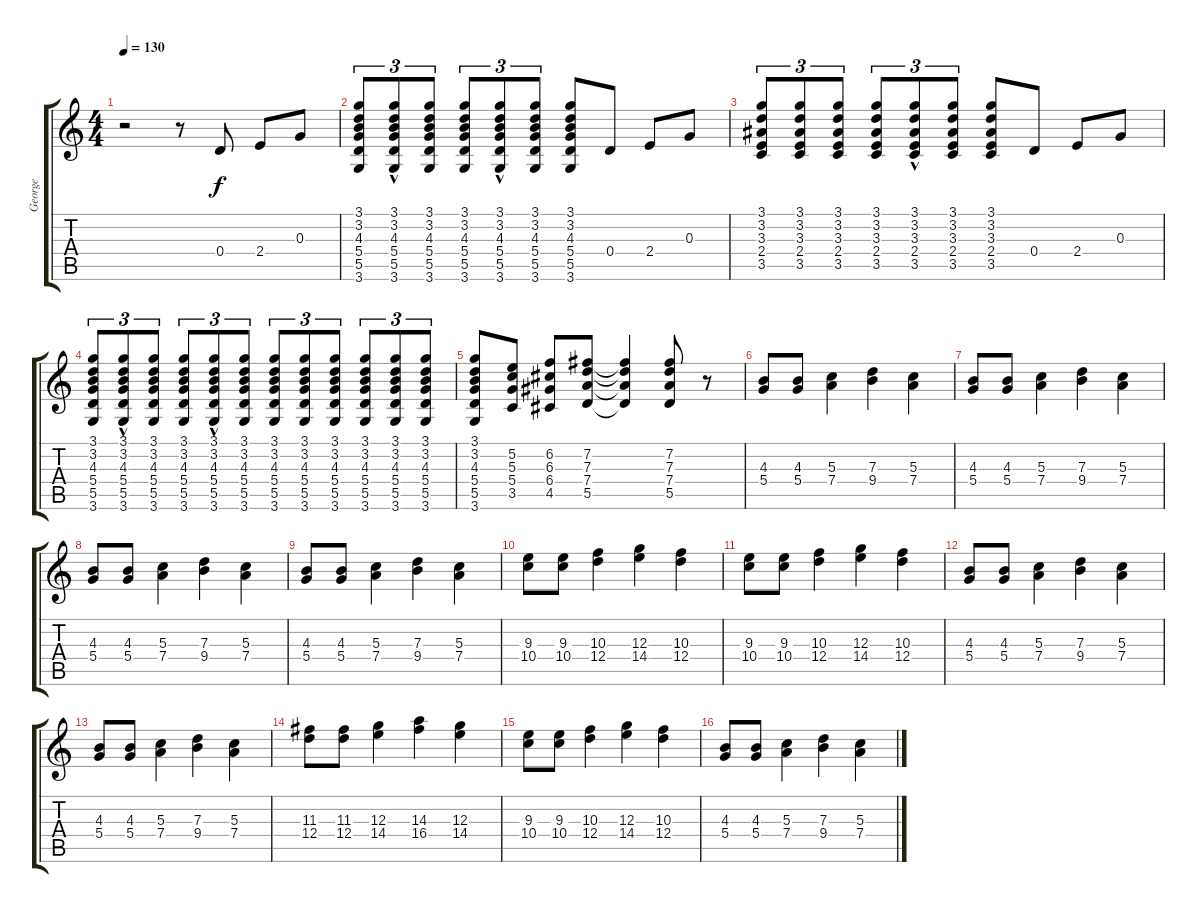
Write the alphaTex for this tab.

\track ("George" "George") {instrument electricguitarclean}
\staff {score tabs}
\tuning (E4 B3 G3 D3 A2 E2) {hide}
\ts (4 4)
\tempo 130
\clef g2
\ks c
r.2{dy f instrument electricguitarclean} r.8 0.4.8 2.4.8 0.3.8 |
(3.1 3.2 4.3 5.4 5.5 3.6).8{tu (3 2)} (3.1 3.2{hac} 4.3{hac} 5.4{hac} 5.5 3.6).8{tu (3 2)} (3.1 3.2 4.3 5.4 5.5 3.6).8{tu (3 2)} (3.1 3.2 4.3 5.4 5.5 3.6).8{tu (3 2)} (3.1 3.2{hac} 4.3{hac} 5.4{hac} 5.5 3.6).8{tu (3 2)} (3.1 3.2 4.3 5.4 5.5 3.6).8{tu (3 2)} (3.1 3.2 4.3 5.4 5.5 3.6).8 0.4.8 2.4.8 0.3.8 |
(3.1 3.2 3.3 2.4 3.5).8{tu (3 2)} (3.1 3.2 3.3 2.4 3.5).8{tu (3 2)} (3.1 3.2 3.3 2.4 3.5).8{tu (3 2)} (3.1 3.2 3.3 2.4 3.5).8{tu (3 2)} (3.1 3.2 3.3 2.4{hac} 3.5).8{tu (3 2)} (3.1 3.2 3.3 2.4 3.5).8{tu (3 2)} (3.1 3.2 3.3 2.4 3.5).8 0.4.8 2.4.8 0.3.8 |
(3.1 3.2 4.3 5.4 5.5 3.6).8{tu (3 2)} (3.1 3.2{hac} 4.3{hac} 5.4{hac} 5.5 3.6).8{tu (3 2)} (3.1 3.2 4.3 5.4 5.5 3.6).8{tu (3 2)} (3.1 3.2 4.3 5.4 5.5 3.6).8{tu (3 2)} (3.1 3.2{hac} 4.3{hac} 5.4{hac} 5.5 3.6).8{tu (3 2)} (3.1 3.2 4.3 5.4 5.5 3.6).8{tu (3 2)} (3.1 3.2 4.3 5.4 5.5 3.6).8{tu (3 2)} (3.1 3.2 4.3 5.4 5.5 3.6).8{tu (3 2)} (3.1 3.2 4.3 5.4 5.5 3.6).8{tu (3 2)} (3.1 3.2 4.3 5.4 5.5 3.6).8{tu (3 2)} (3.1 3.2 4.3 5.4 5.5 3.6).8{tu (3 2)} (3.1 3.2 4.3 5.4 5.5 3.6).8{tu (3 2)} |
(3.1 3.2 4.3 5.4 5.5 3.6).8 (5.2 5.3 5.4 3.5).8 (6.2 6.3 6.4 4.5).8 (7.2 7.3 7.4 5.5).8 (7.2{t} 7.3{t} 7.4{t} 5.5{t}).4 (7.2 7.3 7.4 5.5).8 r.8 |
(4.3 5.4).8 (4.3 5.4).8 (5.3 7.4).4 (7.3 9.4).4 (5.3 7.4).4 |
(4.3 5.4).8 (4.3 5.4).8 (5.3 7.4).4 (7.3 9.4).4 (5.3 7.4).4 |
(4.3 5.4).8 (4.3 5.4).8 (5.3 7.4).4 (7.3 9.4).4 (5.3 7.4).4 |
(4.3 5.4).8 (4.3 5.4).8 (5.3 7.4).4 (7.3 9.4).4 (5.3 7.4).4 |
(9.3 10.4).8 (9.3 10.4).8 (10.3 12.4).4 (12.3 14.4).4 (10.3 12.4).4 |
(9.3 10.4).8 (9.3 10.4).8 (10.3 12.4).4 (12.3 14.4).4 (10.3 12.4).4 |
(4.3 5.4).8 (4.3 5.4).8 (5.3 7.4).4 (7.3 9.4).4 (5.3 7.4).4 |
(4.3 5.4).8 (4.3 5.4).8 (5.3 7.4).4 (7.3 9.4).4 (5.3 7.4).4 |
(11.3 12.4).8 (11.3 12.4).8 (12.3 14.4).4 (14.3 16.4).4 (12.3 14.4).4 |
(9.3 10.4).8 (9.3 10.4).8 (10.3 12.4).4 (12.3 14.4).4 (10.3 12.4).4 |
(4.3 5.4).8 (4.3 5.4).8 (5.3 7.4).4 (7.3 9.4).4 (5.3 7.4).4
